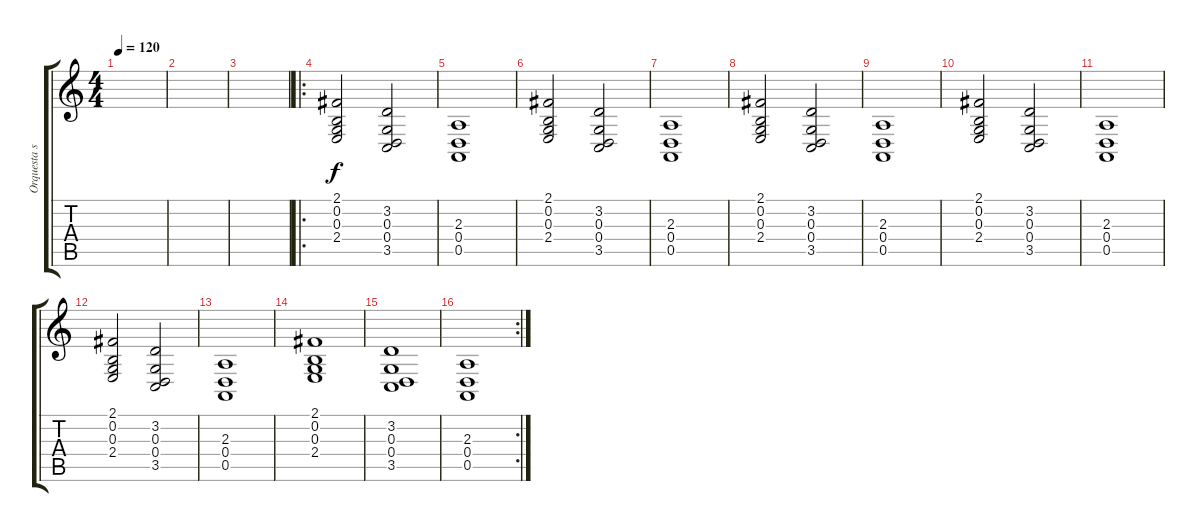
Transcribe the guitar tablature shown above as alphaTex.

\track ("Orquesta sinfónica" "Orquesta s") {instrument stringensemble1}
\staff {score tabs}
\tuning (E4 B3 G3 D3 A2 E2) {hide}
\ts (4 4)
\tempo 120
\clef g2
\ks c
|
|
|
\ro
(2.1 0.2 0.3 2.4).2 (3.2 0.3 0.4 3.5).2 |
(2.3 0.4 0.5).1 |
(2.1 0.2 0.3 2.4).2 (3.2 0.3 0.4 3.5).2 |
(2.3 0.4 0.5).1 |
(2.1 0.2 0.3 2.4).2 (3.2 0.3 0.4 3.5).2 |
(2.3 0.4 0.5).1 |
(2.1 0.2 0.3 2.4).2 (3.2 0.3 0.4 3.5).2 |
(2.3 0.4 0.5).1 |
(2.1 0.2 0.3 2.4).2 (3.2 0.3 0.4 3.5).2 |
(2.3 0.4 0.5).1 |
(2.1 0.2 0.3 2.4).1 |
(3.2 0.3 0.4 3.5).1 |
\rc 2
(2.3 0.4 0.5).1
